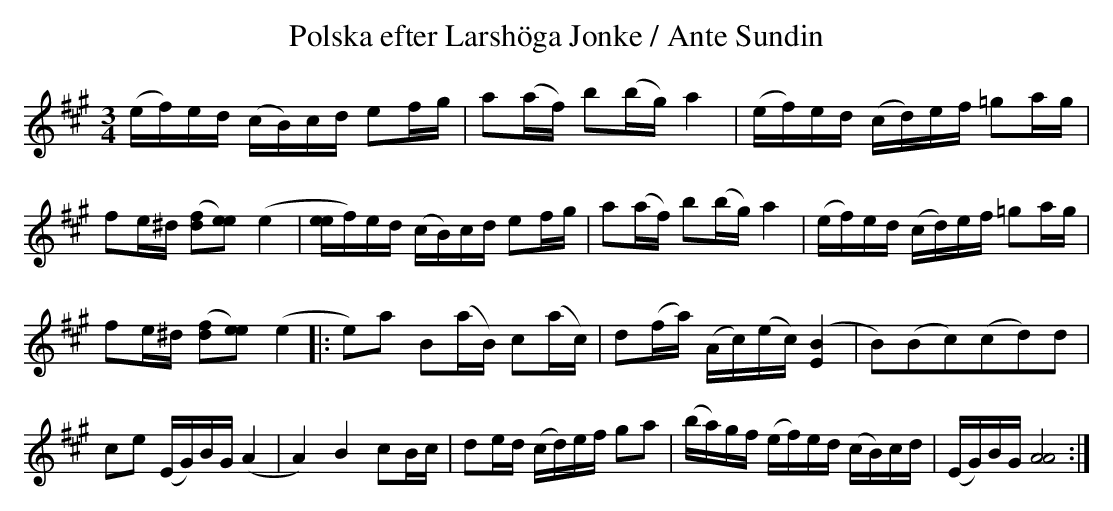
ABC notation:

X:1
T:Polska efter Larsh\"oga Jonke / Ante Sundin
M:3/4
L:1/16
K:A
(ef)ed (cB)cd e2fg | a2(af) b2(bg) a4 | \
(ef)ed (cd)ef =g2ag | f2e^d ([d2f2][e2e2])(e4 |\
[ee]f)ed (cB)cd e2fg | a2(af) b2(bg) a4 |\
(ef)ed (cd)ef =g2ag | f2e^d  ([d2f2][e2e2]) (e4|:\
e2)a2  B2(aB) c2(ac) | d2(fa) (Ac)(ec)([E4B4] |\
B2)(B2c2)(c2d2)d2 | c2e2 (EG)BG (A4 |\
A4) B4 c2Bc | d2ed (cd)ef g2a2 | \
(ba)gf (ef)ed (cB)cd | (EG)BG [A8A8] :|
